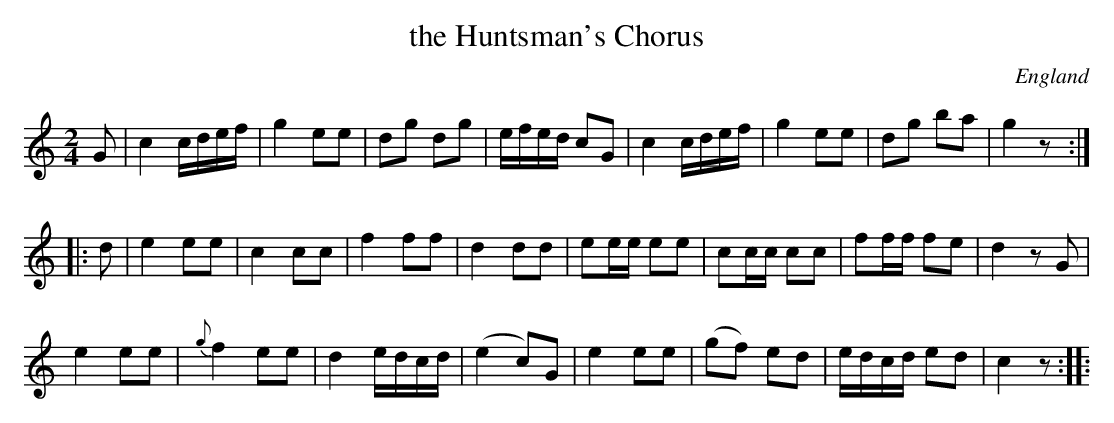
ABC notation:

X:1
T:the Huntsman's Chorus
L:1/8
M:2/4
O:England
K:C
G | \
c2  c/d/e/f/ | g2    ee | dg dg | e/f/e/d/ cG | \
c2  c/d/e/f/ | g2    ee | dg ba | g2 z       ::
d | \
e2    ee | c2    cc | f2       ff | d2  dd | \
ee/e/ ee | cc/c/ cc | ff/f/    fe | d2  zG |
e2    ee | {g}f2 ee | d2 e/d/c/d/ | (e2 c)G | \
e2    ee | (gf)  ed | e/d/c/d/ ed | c2 z::
